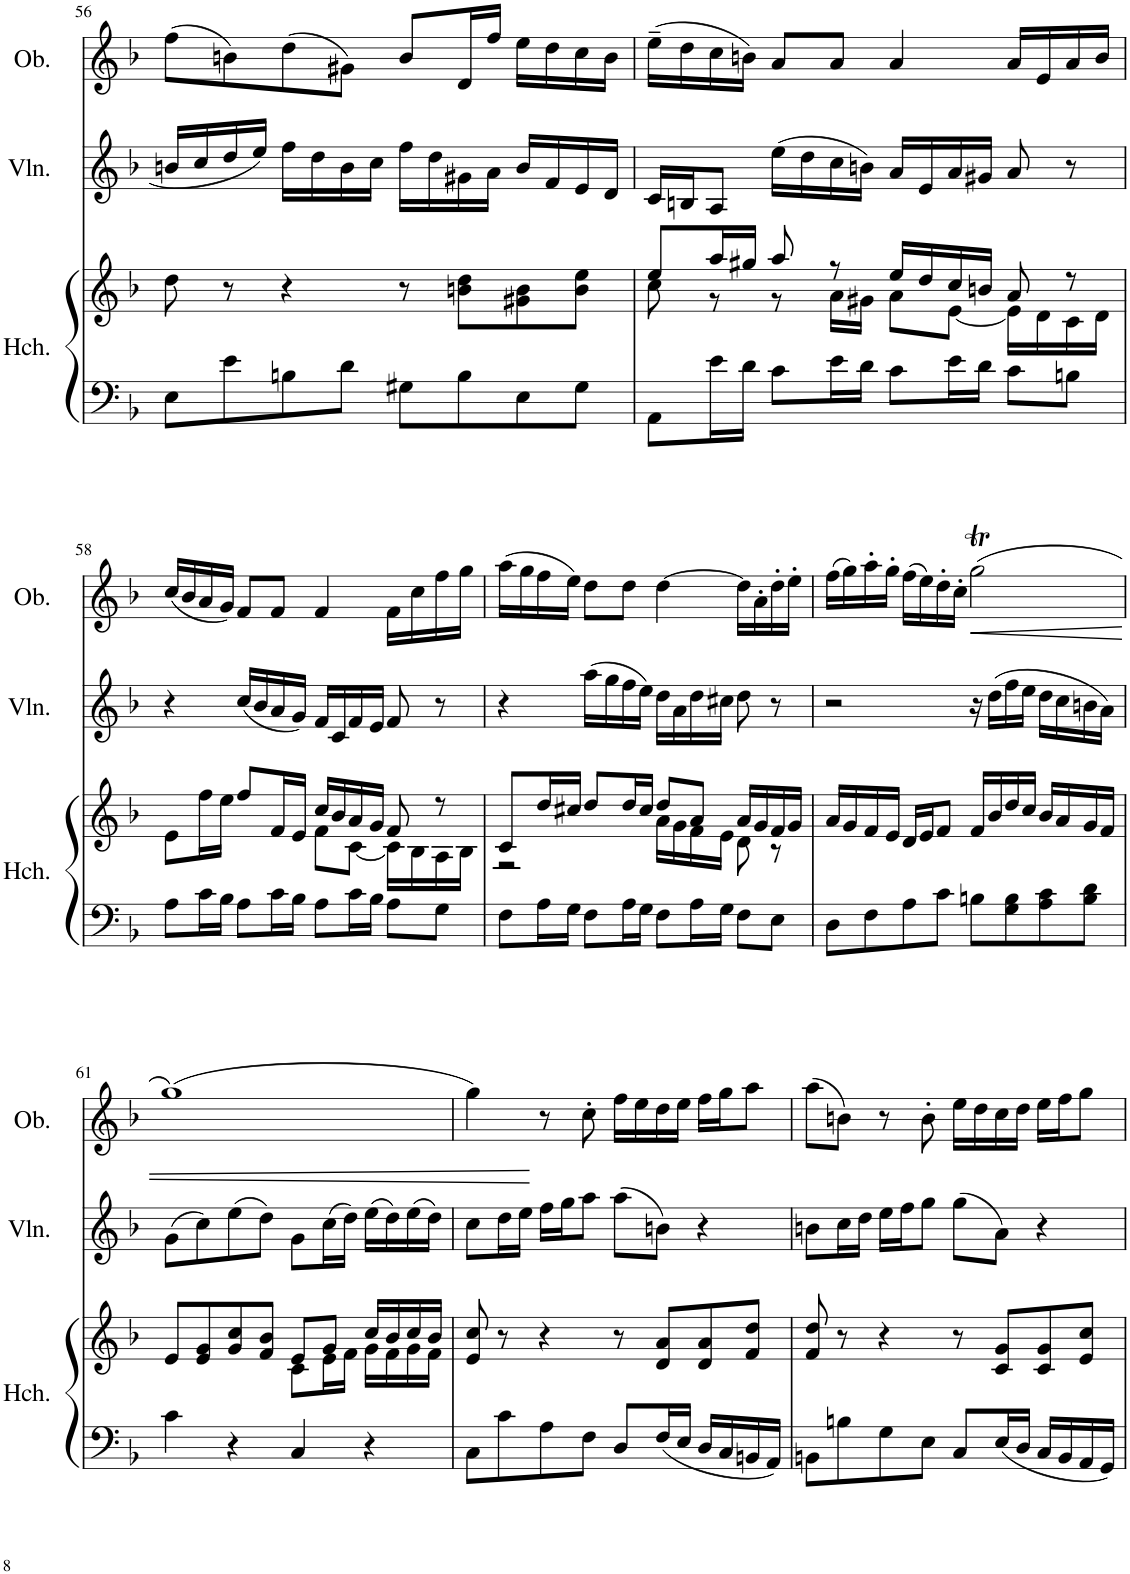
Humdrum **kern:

**kern	**kern	**kern	**kern	**dynam
*part3	*part3	*part2	*part1	*part1
*staff4	*staff3	*staff2	*staff1	*staff1
*I"Harpsichord	*	*I"Violin	*I"Oboe	*
*I'Hch.	*	*I'Vln.	*I'Ob.	*
!!LO:PB:g=z
*clefF4	*clefG2	*clefG2	*clefG2	*
*k[b-]	*k[b-]	*k[b-]	*k[b-]	*
*M4/4	*M4/4	*M4/4	*M4/4	*
*met(c)	*met(c)	*met(c)	*met(c)	*
=56	=56	=56	=56	=56
8E\L	8dd\	16bn/LL	(8ff\L	.
.	.	16cc/	.	.
8e\	8r	16dd/	8bn\)	.
.	.	16ee/JJ	.	.
8Bn\	4r	16ff\LL	(8dd\	.
.	.	16dd\	.	.
8d\J	.	16b\	8g#X\J)	.
.	.	16cc\JJ	.	.
8G#X\L	8r	16ff\LL	8b/L	.
.	.	16dd\	.	.
8B\	8bn\ 8dd\L	16g#X\	16d/L	.
.	.	16a\JJ	16ff/JJ	.
8E\	8g#X\ 8b\	16b/LL	16ee\LL	.
.	.	16f/	16dd\	.
8G#\J	8b\ 8ee\J	16e/	16cc\	.
.	.	16d/JJ	16b\JJ	.
=57	=57	=57	=57	=57
*	*^	*	*	*
8AA\L	8ee/L	8cc\	16c/LL	(16ee~\LL	.
.	.	.	16Bn/J	16dd\	.
16e\L	16aa/L	8r	8A/J	16cc\	.
16d\JJ	16gg#X/JJ	.	.	16bn\JJ)	.
8c\L	8aa/	8r	(16ee\LL	8a/L	.
.	.	.	16dd\	.	.
16e\L	8r	16a\LL	16cc\	8a/J	.
16d\JJ	.	16g#X\JJ	16bn\JJ)	.	.
8c\L	16ee/LL	8a\L	16a/LL	4a/	.
.	16dd/	.	16e/	.	.
16e\L	16cc/	[8e\J	16a/	.	.
16d\JJ	16bn/JJ	.	16g#X/JJ	.	.
8c\L	8a/	16e\LL]	8a/	16a/LL	.
.	.	16d\	.	16e/	.
8Bn\J	8r	16c\	8r	16a/	.
.	.	16d\JJ	.	16b/JJ	.
!!LO:LB:g=z
=58	=58	=58	=58	=58	=58
8A\L	8e\L	2ryy	4r	(16cc/LL	.
.	.	.	.	16b-/	.
16c\L	16ff\L	.	.	16a/	.
16B-\JJ	16ee\JJ	.	.	16g/JJ)	.
8A\L	8ff/L	.	(16cc/LL	8f/L	.
.	.	.	16b-/	.	.
16c\L	16f/L	.	16a/	8f/J	.
16B-\JJ	16e/JJ	.	16g/JJ)	.	.
8A\L	16cc/LL	8f\L	16f/LL	4f/	.
.	16b-/	.	16c/	.	.
16c\L	16a/	[8c\J	16f/	.	.
16B-\JJ	16g/JJ	.	16e/JJ	.	.
8A\L	8f/	16c\LL]	8f/	16f\LL	.
.	.	16B-\	.	16cc\	.
8G\J	8r	16A\	8r	16ff\	.
.	.	16B-\JJ	.	16gg\JJ	.
=59	=59	=59	=59	=59	=59
8F\L	8c/L	2r	4r	(16aa\LL	.
.	.	.	.	16gg\	.
16A\L	16dd/L	.	.	16ff\	.
16G\JJ	16cc#X/JJ	.	.	16ee\JJ)	.
8F\L	8dd/L	.	(16aa\LL	8dd\L	.
.	.	.	16gg\	.	.
16A\L	16dd/L	.	16ff\	8dd\J	.
16G\JJ	16cc#/JJ	.	16ee\JJ)	.	.
8F\L	8dd/L	16a\LL	16dd\LL	[4dd\	.
.	.	16g\	16a\	.	.
16A\L	8a/J	16f\	16dd\	.	.
16G\JJ	.	16e\JJ	16cc#X\JJ	.	.
8F\L	16a/LL	8d\	8dd\	16dd\LL]	.
.	16g/	.	.	16a'\	.
8E\J	16f/	8r	8r	16dd'\	.
.	16g/JJ	.	.	16ee'\JJ	.
*	*v	*v	*	*	*
=60	=60	=60	=60	=60
8D\L	16a/LL	2r	(16ff\LL	.
.	16g/	.	16gg\)	.
8F\	16f/	.	16aa'\	.
.	16e/JJ	.	16gg'\JJ	.
8A\	16d/LL	.	(16ff\LL	.
.	16e/J	.	16ee\)	.
8c\J	8f/J	.	16dd'\	.
.	.	.	16cc'\JJ	.
!	!	!	!	!LO:HP:b
8Bn\L	16f/LL	16r	(2ggT\	<
.	16b-/	(16dd\LL	.	.
8G\ 8B\	16dd/	16ff\	.	.
.	16cc/JJ	16ee\JJ	.	.
8A\ 8c\	16b-/LL	16dd\LL	.	.
.	16a/	16cc\	.	.
8B\ 8d\J	16g/	16bn\	.	.
.	16f/JJ	16a\JJ)	.	.
!!LO:LB:g=z
=61	=61	=61	=61	=61
*	*^	*	*	*
4c\	8e/L	2ryy	(8g\L	(1gg)	.
.	8e/ 8g/	.	8cc\)	.	.
4r	8g/ 8cc/	.	(8ee\	.	.
.	8f/ 8b-/J	.	8dd\J)	.	.
4C/	8e/L	8c\L	8g\L	.	.
.	8g/J	16e\L	(16cc\L	.	.
.	.	16f\JJ	16dd\JJ)	.	.
4r	16cc/LL	16g\LL	(16ee\LL	.	.
.	16b-/	16f\	16dd\)	.	.
.	16cc/	16g\	(16ee\	.	.
.	16b-/JJ	16f\JJ	16dd\JJ)	.	.
*	*v	*v	*	*	*
=62	=62	=62	=62	=62
8C\L	8e/ 8cc/	8cc\L	4gg\)	.
8c\	8r	16dd\L	.	.
.	.	16ee\JJ	.	.
8A\	4r	16ff\LL	8r	[
.	.	16gg\J	.	.
8F\J	.	8aa\J	8cc'\	.
8D/L	8r	(8aa\L	16ff\LL	.
.	.	.	16ee\	.
16F/L	8d/ 8a/L	8bn\J)	16dd\	.
16E/JJ	.	.	16ee\JJ	.
16D/LL	8d/ 8a/	4r	16ff\LL	.
16C/	.	.	16gg\J	.
16BBn/	8f/ 8dd/J	.	8aa\J	.
16AA/JJ	.	.	.	.
=63	=63	=63	=63	=63
8BBn\L	8f/ 8dd/	8bn\L	(8aa\L	.
8Bn\	8r	16cc\L	8bn\J)	.
.	.	16dd\JJ	.	.
8G\	4r	16ee\LL	8r	.
.	.	16ff\J	.	.
8E\J	.	8gg\J	8b'\	.
8C/L	8r	(8gg\L	16ee\LL	.
.	.	.	16dd\	.
16E/L	8c/ 8g/L	8a\J)	16cc\	.
16D/JJ	.	.	16dd\JJ	.
16C/LL	8c/ 8g/	4r	16ee\LL	.
16BB/	.	.	16ff\J	.
16AA/	8e/ 8cc/J	.	8gg\J	.
16GG/JJ	.	.	.	.
=	=	=	=	=
*-	*-	*-	*-	*-
